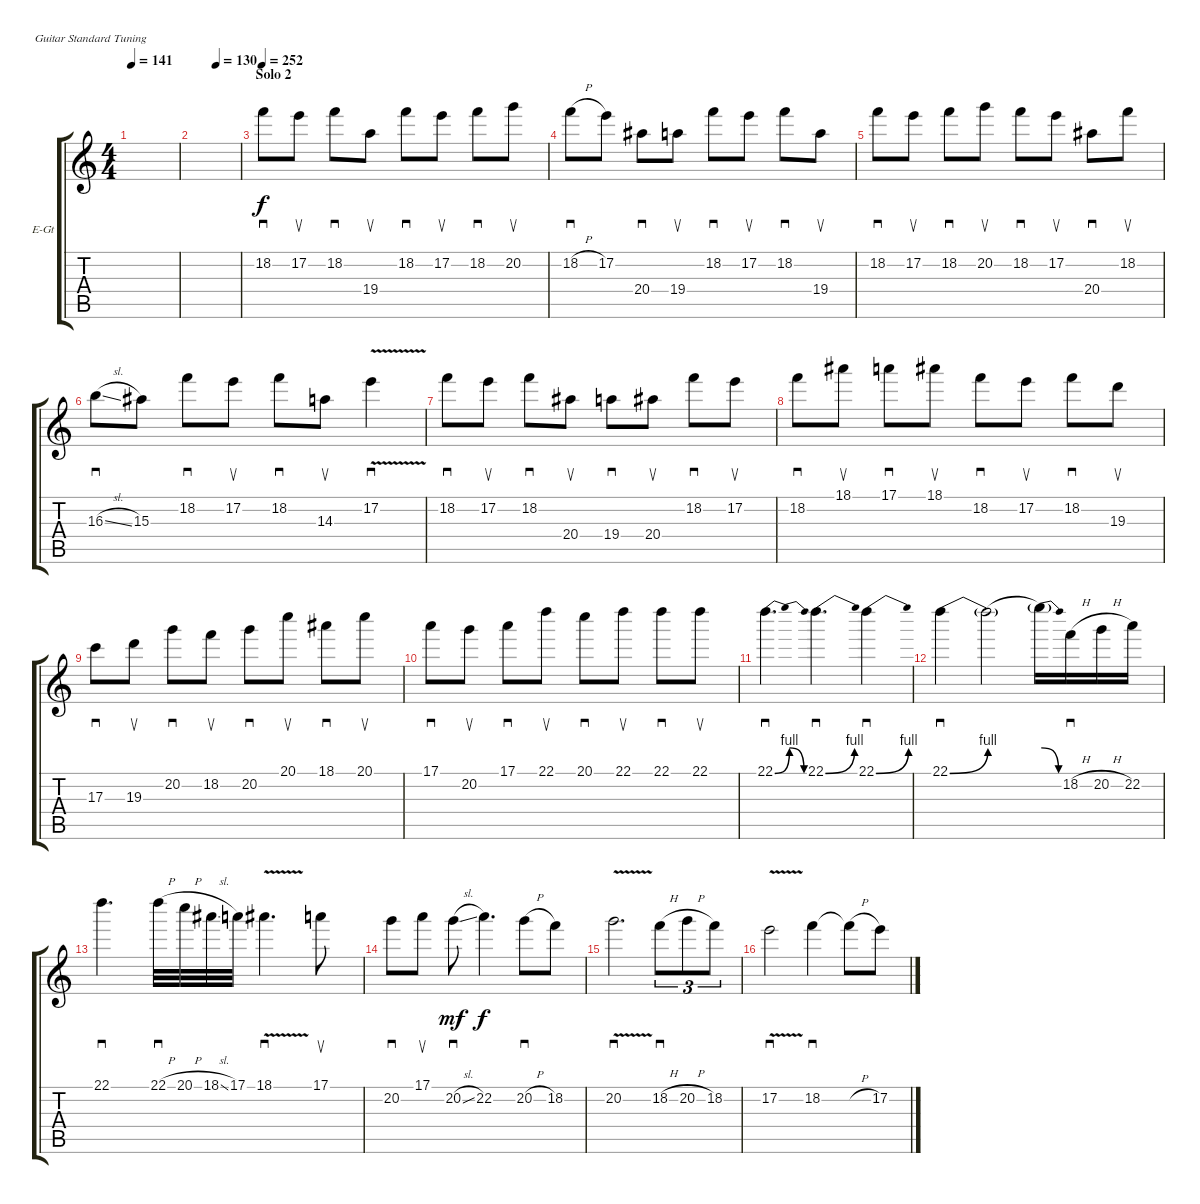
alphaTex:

\bracketExtendMode groupsimilarinstruments
\firstSystemTrackNameOrientation horizontal
\otherSystemsTrackNameOrientation horizontal
\track ("Lead" "E-Gt") {instrument distortionguitar}
\staff {score tabs}
\tuning (E4 B3 G3 D3 A2 E2)
\ts (4 4)
\tempo 141
\clef g2
\scale
0.5
\ks c
|
\tempo (130 0.493827)
\scale
0.5 |
\section ("" "Solo 2")
\tempo 252
\scale
0.445682 18.2.8{sd} 17.2.8{su} 18.2.8{sd} 19.4.8{su} 18.2.8{sd} 17.2.8{su} 18.2.8{sd} 20.2.8{su} |
\scale
0.554318 18.2{h}.8{sd} 17.2.8 20.4.8{sd} 19.4.8{su} 18.2.8{sd} 17.2.8{su} 18.2.8{sd} 19.4.8{su} |
\scale
0.546703 18.2.8{sd} 17.2.8{su} 18.2.8{sd} 20.2.8{su} 18.2.8{sd} 17.2.8{su} 20.4.8{sd} 18.2.8{su} |
\scale
0.453297 16.3{sl}.8{sd} 15.3.8 18.2.8{sd} 17.2.8{su} 18.2.8{sd} 14.3.8{su} 17.2{v}.4{sd} |
\scale
0.5 18.2.8{sd} 17.2.8{su} 18.2.8{sd} 20.4.8{su} 19.4.8{sd} 20.4.8{su} 18.2.8{sd} 17.2.8{su} |
\scale
0.5 18.2.8{sd} 18.1.8{su} 17.1.8{sd} 18.1.8{su} 18.2.8{sd} 17.2.8{su} 18.2.8{sd} 19.3.8{su} |
\scale
0.554318 17.3.8{sd} 19.3.8{su} 20.2.8{sd} 18.2.8{su} 20.2.8{sd} 20.1.8{su} 18.1.8{sd} 20.1.8{su} |
\scale
0.445682 17.1.8{sd} 20.2.8{su} 17.1.8{sd} 22.1.8{su} 20.1.8{sd} 22.1.8{su} 22.1.8{sd} 22.1.8{su} |
\scale
0.452991 22.1{be (bendrelease 0 0 30 4 30 4 60 0)}.4{d sd} 22.1{be (bend 0 0 60 4)}.4{d sd} 22.1{be (bend 0 0 60 4)}.4{sd} |
\scale
0.547009 22.1{be (bend 0 0 15 4)}.4{sd} 22.1{be (hold 0 0 60 0) t}.2 22.1{be (release 0 4 15 0) t}.16 18.2{h}.16{sd} 20.2{h}.16 22.2.16 |
\scale
0.597855 22.1.4{d sd} 22.1{h}.32{sd beam merge} 20.1{h}.32{beam merge} 18.1{sl}.32{beam merge} 17.1.32 18.1{v}.4{d sd} 17.1.8{su} |
\scale
0.402145 20.2.8{sd} 17.1.8{su} 20.2{sl}.8{sd dy mf} 22.2.4{d dy f} 20.2{h}.8{sd} 18.2.8 |
\scale
0.541502 20.2{v}.2{d sd} 18.2{h}.8{sd tu (3 2)} 20.2{h}.8{tu (3 2)} 18.2.8{tu (3 2)} |
\scale
0.458498 17.2{v}.2{sd} 18.2.4{sd} 18.2{h t}.8 17.2.8
